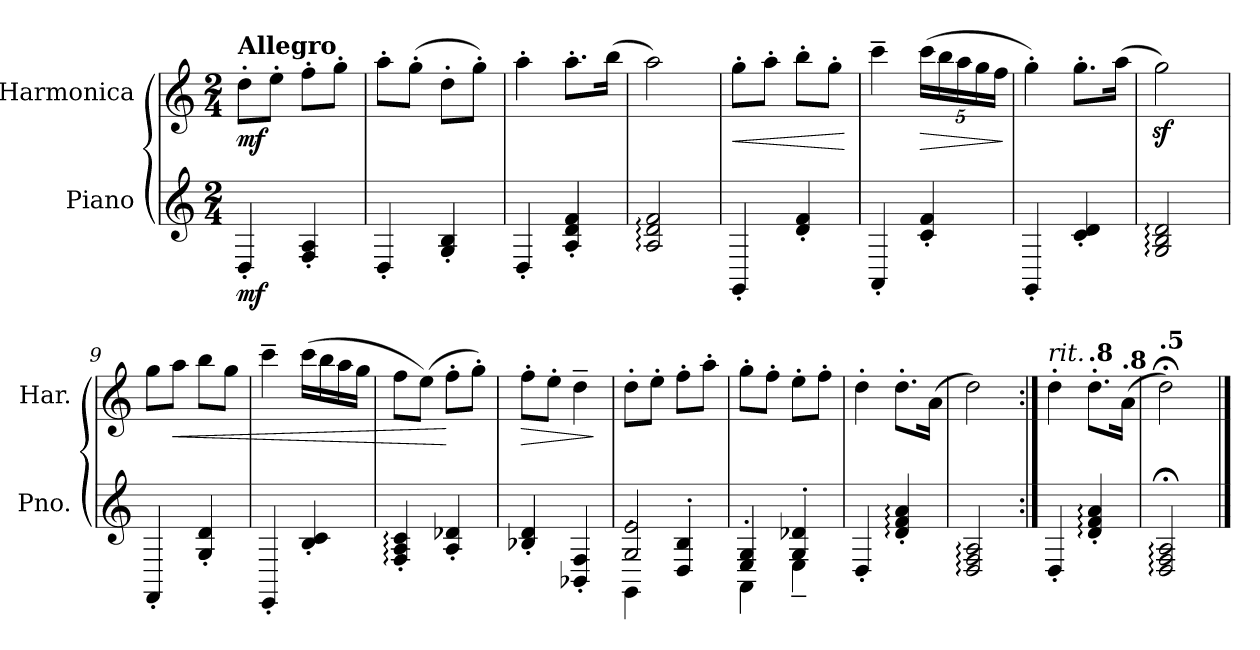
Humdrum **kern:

**kern	**dynam	**kern	**dynam
*part2	*part2	*part1	*part1
*staff2	*staff2	*staff1	*staff1
*I"Piano	*	*I"Harmonica	*
*I'Pno.	*	*I'Har.	*
*clefG2	*	*clefG2	*
*k[]	*	*k[]	*
*M2/4	*	*M2/4	*
*MM144	*	*MM144	*
=1	=1	=1	=1
!	!	!LO:TX:a:B:t=Allegro	!
!	!LO:DY:b	!	!LO:DY:b
4D'/	mf	8dd'\L	mf
.	.	8ee'\J	.
4F/' 4A/'	.	8ff'\L	.
.	.	8gg'\J	.
=2	=2	=2	=2
4D'/	.	8aa'\L	.
.	.	(8gg'\J	.
4G/' 4B/'	.	8dd'\L	.
.	.	8gg'\J)	.
=3	=3	=3	=3
4D'/	.	4aa'\	.
4A/' 4d/' 4f/'	.	8.aa'\L	.
.	.	(16bb\Jk	.
=4	=4	=4	=4
2A/: 2d/: 2f/:	.	2aa\)	.
!!LO:LB:g=z
=5	=5	=5	=5
!	!	!	!LO:HP:b
4GG'/	.	8gg'\L	<
.	.	8aa'\J	.
4d/' 4f/'	.	8bb'\L	.
.	.	8gg'\J	.
.	.	.	[
=6	=6	=6	=6
4AA'/	.	4ccc~\	.
*	*	*Xbrackettup	*
!	!	!	!LO:HP:b
4c/' 4f/'	.	(20ccc\LL	>
.	.	20bb\	.
.	.	20aa\	.
.	.	20gg\	.
.	.	20ff\JJ	.
.	.	.	]
=7	=7	=7	=7
4GG'/	.	4gg'\)	.
4c/' 4d/'	.	8.gg'\L	.
.	.	(16aa\Jk	.
!!LO:LB:g=z
=8	=8	=8	=8
2G/: 2B/: 2d/:	.	2ggz<\)	.
=9	=9	=9	=9
4FF'/	.	8gg\L	.
!	!	!	!LO:HP:b
.	.	8aa\J	<
4G/' 4d/'	.	8bb\L	.
.	.	8gg\J	.
=10	=10	=10	=10
4EE'/	.	4ccc~\	.
4B/' 4c/'	.	(16ccc\LL	.
.	.	16bb\	.
.	.	16aa\	.
.	.	16gg\JJ	.
=11	=11	=11	=11
4F/:' 4A/:' 4c/:'	.	8ff\L	.
.	.	(8ee\J)	.
4A/' 4d-X/'	.	8ff'\L	[
.	.	8gg'\J)	.
!!LO:LB:g=z
=12	=12	=12	=12
!	!	!	!LO:HP:b
4B-X/' 4d/'	.	8ff'\L	>
.	.	8ee'\J	.
4BB-X/' 4F/'	.	4dd~\	.
.	.	.	]
=13	=13	=13	=13
*^	*	*	*
4GG'\	2G/ 2e/	.	8dd'\L	.
.	.	.	8ee'\J	.
4D/' 4B/'	.	.	8ff'\L	.
.	.	.	8aa'\J	.
=14	=14	=14	=14	=14
4AA'\	4E/ 4G/	.	8gg'\L	.
.	.	.	8ff'\J	.
4G/' 4d-X/'	4E~\	.	8ee'\L	.
.	.	.	8ff'\J	.
*v	*v	*	*	*
!!LO:LB:g=z
=15	=15	=15	=15
4D'/	.	4dd'\	.
4d/:' 4f/:' 4a/:'	.	8.dd'\L	.
.	.	(16a\Jk	.
=16	=16	=16	=16
2D/: 2F/: 2A/:	.	2dd\)	.
=17:|!	=17:|!	=17:|!	=17:|!
!	!	!LO:TX:a:i:t=rit.	!
4D'/	.	4dd'\	.
*	*	*MM109	*
!	!	!LO:TX:a:B:t=.8	!
4d/:' 4f/:' 4a/:'	.	8.dd'\L	.
*	*	*MM84	*
!	!	!LO:TX:a:B:t=.8	!
.	.	(16a\Jk	.
=18	=18	=18	=18
*	*	*MM76	*
!	!	!LO:TX:a:B:t=.5	!
2D/;: 2F/;: 2A/;:	.	2dd;<\)	.
==	==	==	==
*-	*-	*-	*-
